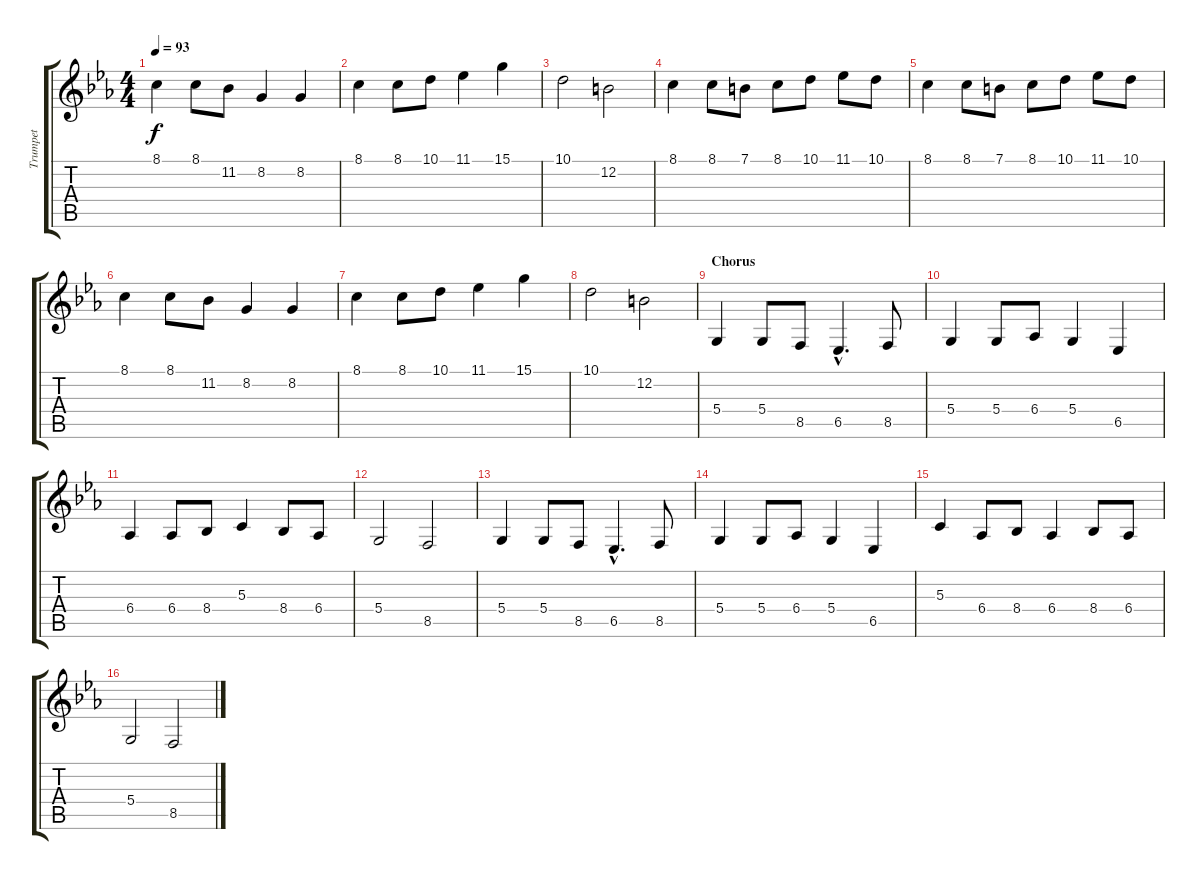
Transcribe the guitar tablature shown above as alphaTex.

\track ("Trumpet" "Trumpet") {instrument trumpet}
\staff {score tabs}
\tuning (E4 B3 G3 D3 A2 E2) {hide}
\ts (4 4)
\tempo 93
\clef g2
\ks eb
8.1.4{dy f} 8.1.8 11.2.8 8.2.4 8.2.4 |
8.1.4 8.1.8 10.1.8 11.1.4 15.1.4 |
10.1.2 12.2.2 |
8.1.4 8.1.8 7.1.8 8.1.8 10.1.8 11.1.8 10.1.8 |
8.1.4 8.1.8 7.1.8 8.1.8 10.1.8 11.1.8 10.1.8 |
8.1.4 8.1.8 11.2.8 8.2.4 8.2.4 |
8.1.4 8.1.8 10.1.8 11.1.4 15.1.4 |
10.1.2 12.2.2 |
\section ("" "Chorus")
5.4.4 5.4.8 8.5.8 6.5{hac}.4{d} 8.5.8 |
5.4.4 5.4.8 6.4.8 5.4.4 6.5.4 |
6.4.4 6.4.8 8.4.8 5.3.4 8.4.8 6.4.8 |
5.4.2 8.5.2 |
5.4.4 5.4.8 8.5.8 6.5{hac}.4{d} 8.5.8 |
5.4.4 5.4.8 6.4.8 5.4.4 6.5.4 |
5.3.4 6.4.8 8.4.8 6.4.4 8.4.8 6.4.8 |
5.4.2 8.5.2
